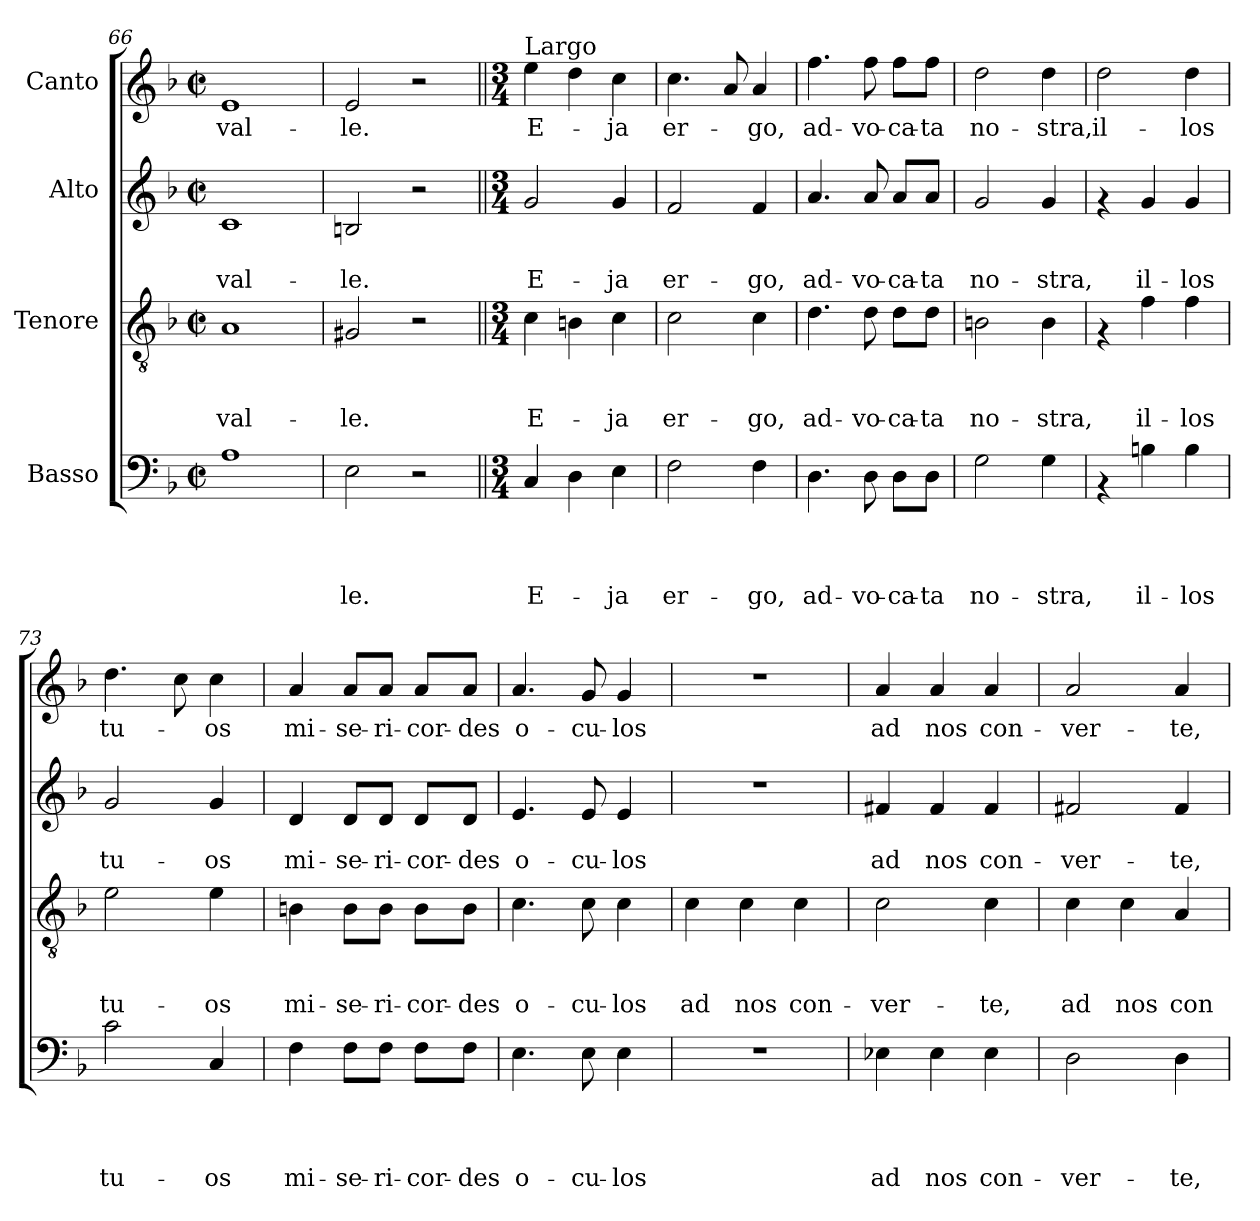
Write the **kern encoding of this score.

**kern	**text	**text	**text	**text	**kern	**text	**text	**text	**kern	**text	**text	**kern	**text
*part4	*part4	*part4	*part4	*part4	*part3	*part3	*part3	*part3	*part2	*part2	*part2	*part1	*part1
*staff4	*staff4	*staff4	*staff4	*staff4	*staff3	*staff3	*staff3	*staff3	*staff2	*staff2	*staff2	*staff1	*staff1
*I"Basso	*	*	*	*	*I"Tenore	*	*	*	*I"Alto	*	*	*I"Canto	*
*clefF4	*	*	*	*	*clefGv2	*	*	*	*clefG2	*	*	*clefG2	*
*k[b-]	*	*	*	*	*k[b-]	*	*	*	*k[b-]	*	*	*k[b-]	*
*F:	*	*	*	*	*F:	*	*	*	*F:	*	*	*F:	*
*M2/2	*	*	*	*	*M2/2	*	*	*	*M2/2	*	*	*M2/2	*
*met(c|)	*	*	*	*	*met(c|)	*	*	*	*met(c|)	*	*	*met(c|)	*
=66	=66	=66	=66	=66	=66	=66	=66	=66	=66	=66	=66	=66	=66
!	!	!	!	!	!	!	!	!LO:LY:b	!	!	!LO:LY:b	!	!LO:LY:b
1A	.	.	.	.	1A	.	.	val-	1c	.	val-	1e	val-
=67	=67	=67	=67	=67	=67	=67	=67	=67	=67	=67	=67	=67	=67
!	!	!	!	!LO:LY:b	!	!	!	!LO:LY:b	!	!	!LO:LY:b	!	!LO:LY:b
2E\	.	.	.	-le.	2G#X/	.	.	-le.	2Bn/	.	-le.	2e/	-le.
2r	.	.	.	.	2r	.	.	.	2r	.	.	2r	.
!!LO:LB:g=z
=68||	=68||	=68||	=68||	=68||	=68||	=68||	=68||	=68||	=68||	=68||	=68||	=68||	=68||
*M3/4	*	*	*	*	*M3/4	*	*	*	*M3/4	*	*	*M3/4	*
!	!	!	!	!	!	!	!	!	!	!	!	!LO:TX:a:t=Largo	!
!	!	!	!	!LO:LY:b	!	!	!	!LO:LY:b	!	!	!LO:LY:b	!	!LO:LY:b
4C/	.	.	.	E-	4c\	.	.	E-	2g/	.	E-	4ee\	E-
4D\	.	.	.	.	4Bn\	.	.	.	.	.	.	4dd\	.
!	!	!	!	!LO:LY:b	!	!	!	!LO:LY:b	!	!	!LO:LY:b	!	!LO:LY:b
4E\	.	.	.	-ja	4c\	.	.	-ja	4g/	.	-ja	4cc\	-ja
=69	=69	=69	=69	=69	=69	=69	=69	=69	=69	=69	=69	=69	=69
!	!	!	!	!LO:LY:b	!	!	!	!LO:LY:b	!	!	!LO:LY:b	!	!LO:LY:b
2F\	.	.	.	er-	2c\	.	.	er-	2f/	.	er-	4.cc\	er-
.	.	.	.	.	.	.	.	.	.	.	.	8a/	.
!	!	!	!	!LO:LY:b	!	!	!	!LO:LY:b	!	!	!LO:LY:b	!	!LO:LY:b
4F\	.	.	.	-go,	4c\	.	.	-go,	4f/	.	-go,	4a/	-go,
=70	=70	=70	=70	=70	=70	=70	=70	=70	=70	=70	=70	=70	=70
!	!	!	!	!LO:LY:b	!	!	!	!LO:LY:b	!	!	!LO:LY:b	!	!LO:LY:b
4.D\	.	.	.	ad-	4.d\	.	.	ad-	4.a/	.	ad-	4.ff\	ad-
!	!	!	!	!LO:LY:b	!	!	!	!LO:LY:b	!	!	!LO:LY:b	!	!LO:LY:b
8D\	.	.	.	-vo-	8d\	.	.	-vo-	8a/	.	-vo-	8ff\	-vo-
!	!	!	!	!LO:LY:b	!	!	!	!LO:LY:b	!	!	!LO:LY:b	!	!LO:LY:b
8D\L	.	.	.	-ca-	8d\L	.	.	-ca-	8a/L	.	-ca-	8ff\L	-ca-
!	!	!	!	!LO:LY:b	!	!	!	!LO:LY:b	!	!	!LO:LY:b	!	!LO:LY:b
8D\J	.	.	.	-ta	8d\J	.	.	-ta	8a/J	.	-ta	8ff\J	-ta
=71	=71	=71	=71	=71	=71	=71	=71	=71	=71	=71	=71	=71	=71
!	!	!	!	!LO:LY:b	!	!	!	!LO:LY:b	!	!	!LO:LY:b	!	!LO:LY:b
2G\	.	.	.	no-	2Bn\	.	.	no-	2g/	.	no-	2dd\	no-
!	!	!	!	!LO:LY:b	!	!	!	!LO:LY:b	!	!	!LO:LY:b	!	!LO:LY:b
4G\	.	.	.	-stra,	4B\	.	.	-stra,	4g/	.	-stra,	4dd\	-stra,
=72	=72	=72	=72	=72	=72	=72	=72	=72	=72	=72	=72	=72	=72
!	!	!	!	!	!	!	!	!	!	!	!	!	!LO:LY:b
4rAA	.	.	.	.	4rF	.	.	.	4rf	.	.	2dd\	il-
!	!	!	!	!LO:LY:b	!	!	!	!LO:LY:b	!	!	!LO:LY:b	!	!
4Bn\	.	.	.	il-	4f\	.	.	il-	4g/	.	il-	.	.
!	!	!	!	!LO:LY:b	!	!	!	!LO:LY:b	!	!	!LO:LY:b	!	!LO:LY:b
4B\	.	.	.	-los	4f\	.	.	-los	4g/	.	-los	4dd\	-los
=73	=73	=73	=73	=73	=73	=73	=73	=73	=73	=73	=73	=73	=73
!	!	!	!	!LO:LY:b	!	!	!	!LO:LY:b	!	!	!LO:LY:b	!	!LO:LY:b
2c\	.	.	.	tu-	2e\	.	.	tu-	2g/	.	tu-	4.dd\	tu-
.	.	.	.	.	.	.	.	.	.	.	.	8cc\	.
!	!	!	!	!LO:LY:b	!	!	!	!LO:LY:b	!	!	!LO:LY:b	!	!LO:LY:b
4C/	.	.	.	-os	4e\	.	.	-os	4g/	.	-os	4cc\	-os
=74	=74	=74	=74	=74	=74	=74	=74	=74	=74	=74	=74	=74	=74
!	!	!	!	!LO:LY:b	!	!	!	!LO:LY:b	!	!	!LO:LY:b	!	!LO:LY:b
4F\	.	.	.	mi-	4Bn\	.	.	mi-	4d/	.	mi-	4a/	mi-
!	!	!	!	!LO:LY:b	!	!	!	!LO:LY:b	!	!	!LO:LY:b	!	!LO:LY:b
8F\L	.	.	.	-se-	8B\L	.	.	-se-	8d/L	.	-se-	8a/L	-se-
!	!	!	!	!LO:LY:b	!	!	!	!LO:LY:b	!	!	!LO:LY:b	!	!LO:LY:b
8F\J	.	.	.	-ri-	8B\J	.	.	-ri-	8d/J	.	-ri-	8a/J	-ri-
!	!	!	!	!LO:LY:b	!	!	!	!LO:LY:b	!	!	!LO:LY:b	!	!LO:LY:b
8F\L	.	.	.	-cor-	8B\L	.	.	-cor-	8d/L	.	-cor-	8a/L	-cor-
!	!	!	!	!LO:LY:b	!	!	!	!LO:LY:b	!	!	!LO:LY:b	!	!LO:LY:b
8F\J	.	.	.	-des	8B\J	.	.	-des	8d/J	.	-des	8a/J	-des
=75	=75	=75	=75	=75	=75	=75	=75	=75	=75	=75	=75	=75	=75
!	!	!	!	!LO:LY:b	!	!	!	!LO:LY:b	!	!	!LO:LY:b	!	!LO:LY:b
4.E\	.	.	.	o-	4.c\	.	.	o-	4.e/	.	o-	4.a/	o-
!	!	!	!	!LO:LY:b	!	!	!	!LO:LY:b	!	!	!LO:LY:b	!	!LO:LY:b
8E\	.	.	.	-cu-	8c\	.	.	-cu-	8e/	.	-cu-	8g/	-cu-
!	!	!	!	!LO:LY:b	!	!	!	!LO:LY:b	!	!	!LO:LY:b	!	!LO:LY:b
4E\	.	.	.	-los	4c\	.	.	-los	4e/	.	-los	4g/	-los
!!LO:PB:g=z
=76	=76	=76	=76	=76	=76	=76	=76	=76	=76	=76	=76	=76	=76
!	!	!	!	!	!	!	!	!LO:LY:b	!	!	!	!	!
2.r	.	.	.	.	4c\	.	.	ad	2.r	.	.	2.r	.
!	!	!	!	!	!	!	!	!LO:LY:b	!	!	!	!	!
.	.	.	.	.	4c\	.	.	nos	.	.	.	.	.
!	!	!	!	!	!	!	!	!LO:LY:b	!	!	!	!	!
.	.	.	.	.	4c\	.	.	con-	.	.	.	.	.
=77	=77	=77	=77	=77	=77	=77	=77	=77	=77	=77	=77	=77	=77
!	!	!	!	!LO:LY:b	!	!	!	!LO:LY:b	!	!	!LO:LY:b	!	!LO:LY:b
4E-X\	.	.	.	ad	2c\	.	.	-ver-	4f#X/	.	ad	4a/	ad
!	!	!	!	!LO:LY:b	!	!	!	!	!	!	!LO:LY:b	!	!LO:LY:b
4E-\	.	.	.	nos	.	.	.	.	4f#/	.	nos	4a/	nos
!	!	!	!	!LO:LY:b	!	!	!	!LO:LY:b	!	!	!LO:LY:b	!	!LO:LY:b
4E-\	.	.	.	con-	4c\	.	.	-te,	4f#/	.	con-	4a/	con-
=78	=78	=78	=78	=78	=78	=78	=78	=78	=78	=78	=78	=78	=78
!	!	!	!	!LO:LY:b	!	!	!	!LO:LY:b	!	!	!LO:LY:b	!	!LO:LY:b
2D\	.	.	.	-ver-	4c\	.	.	ad	2f#X/	.	-ver-	2a/	-ver-
!	!	!	!	!	!	!	!	!LO:LY:b	!	!	!	!	!
.	.	.	.	.	4c\	.	.	nos	.	.	.	.	.
!	!	!	!	!LO:LY:b	!	!	!	!LO:LY:b	!	!	!LO:LY:b	!	!LO:LY:b
4D\	.	.	.	-te,	4A/	.	.	con-	4f#/	.	-te,	4a/	-te,
=	=	=	=	=	=	=	=	=	=	=	=	=	=
*-	*-	*-	*-	*-	*-	*-	*-	*-	*-	*-	*-	*-	*-
